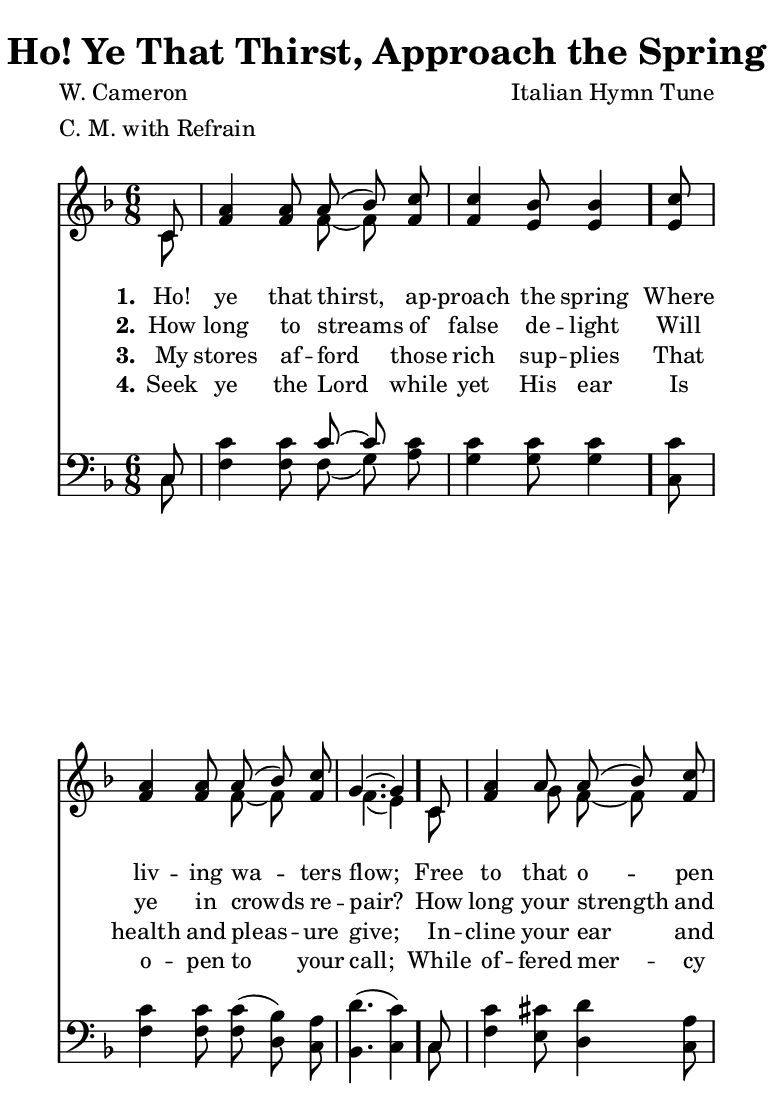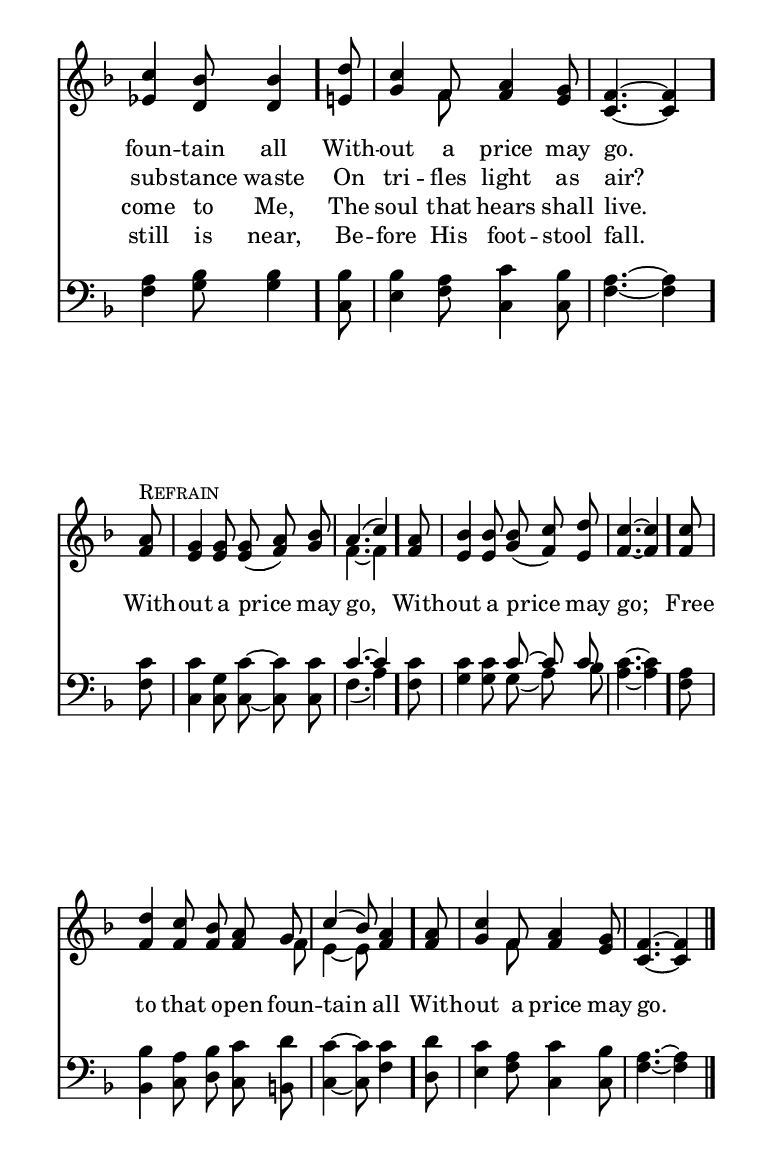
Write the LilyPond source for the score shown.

\include "common/global.ily"
\paper {
  \include "common/paper.ily"
}

\header{
  %gospel
  hymnnumber = "93"
  title = "Ho! Ye That Thirst, Approach the Spring"
  tunename = "Torino"
  meter = "C. M. with Refrain"
  poet = "W. Cameron"
  composer = "Italian Hymn Tune"
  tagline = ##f
}

% for fermata in MIDI
ta = { \tempo 4=80 }
tb = { \tempo 4=40 }

patternAA = { c8 | c4 c8 c8 c8 c8 | c4 c8 c4 }
patternAB = { c8 | c4 c8 c4    c8 | c4 c8 c4 }

patternBA = { c8 | c4 c8 c8 c8 c8 | c4.   c4 }
patternBB = { c8 | c4 c8 c4    c8 | c4.   c4 }
patternBC = { \patternAA }

global = {
  \include "common/overrides.ily"
  \override Staff.TimeSignature.style = #'numbered
  \time 6/8
  \override Score.MetronomeMark.transparent = ##t % hide all fermata changes too
  \ta
  \key f \major
  \partial 8
  \autoBeamOff
}

notesSoprano = {
\global
\relative c' {

  \changePitch \patternAA { c | a' a a( bes) c | c bes bes }
  \changePitch \patternBA { c | a a a( bes) c | g ~ g }
  \changePitch \patternAA { c, | a' a a( bes) c | c bes bes }
  \changePitch \patternBB { d | c f, a g | f ~ f }

  << s^\markup { \small \caps "Refrain" }
  \changePitch \patternBA { a | g g g( a) bes | a( c) } >>
  \changePitch \patternBA { a | bes bes bes( c) d | c ~ c }
  \changePitch \patternBC { c | d c bes a g | c( bes) a }
  \changePitch \patternBB { a | c f, a g | f ~ f }

  \bar "|."

}
}

notesAlto = {
\global
\relative e' {

  \changePitch \patternAA { c | f f f ~ f f | f e e }
  \changePitch \patternBA { e | f f f ~ f f | f( e) }
  \changePitch \patternAA { c | f g f ~ f f | ees d d }
  \changePitch \patternBB { e | g f f e | c ~ c }

  \changePitch \patternBA { f | e e e( f) g | f ~ f }
  \changePitch \patternBA { f | e e g( f) e | f ~ f }
  \changePitch \patternBC { f | f f f f f | e ~ e f }
  \changePitch \patternBB { f | g f f e | c ~ c }

}
}

notesTenor = {
\global
\relative a, {

  \changePitch \patternAA { c | c' c c ~ c c | c c c }
  \changePitch \patternBA { c | c c c( bes) a | d( c) }
  \changePitch \patternAB { c, | c' cis d a | a bes bes }
  \changePitch \patternBB { bes | bes a c bes | a ~ a }

  \changePitch \patternBA { c | c g c ~ c c | c ~ c }
  \changePitch \patternBA { c | c c c ~ c c | c ~ c }
  \changePitch \patternBC { a | bes a bes c d | c ~ c c }
  \changePitch \patternBB { d | c a c bes | a ~ a }

}
}

notesBass = {
\global
\relative f {

  \changePitch \patternAA { c | f f f( g) a | g g g }
  \changePitch \patternBA { c, | f f f( d) c | bes( c) }
  \changePitch \patternAB { c | f e d c | f g g }
  \changePitch \patternBB { c, | e f c c | f ~ f }

  \changePitch \patternBA { f | c c c ~ c c | f( a) }
  \changePitch \patternBA { f | g g g( a) bes | a ~ a }
  \changePitch \patternBC { f | bes, c d c b | c ~ c f }
  \changePitch \patternBB { d | e f c c | f ~ f }

}
}

Refrain = \lyricmode {

With -- out a price may go, \bar "."
With -- out a price may go; \bar "." \eogbreak
Free to that o -- pen foun -- tain all \bar "."
With -- out a price may go. \bar "." \eogbreak

}

wordsA = \lyricmode {
\set stanza = "1."

Ho! ye that thirst, ap -- proach the spring \bar "."
Where liv -- ing wa -- ters flow; \bar "." \eogbreak
Free to that o -- pen foun -- tain all \bar "."
With -- out a price may go. \bar "." \eogbreak

}

wordsB = \lyricmode {
\set stanza = "2."

How long to streams of false de -- light
Will ye in crowds re -- pair?
How long your strength and sub -- stance waste
On tri -- fles light as air?

\Refrain

}

wordsC = \lyricmode {
\set stanza = "3."

My stores af -- ford those rich sup -- plies
That health and pleas -- ure give;
In -- cline your ear and come to Me,
The soul that hears shall live.

}

wordsD = \lyricmode {
\set stanza = "4."

Seek ye the Lord while yet His ear
Is o -- pen to your call;
While of -- fered mer -- cy still is near,
Be -- fore His foot -- stool fall.

}

\score {
  \context ChoirStaff <<
    \context Staff = upper <<
      \set Staff.autoBeaming = ##f
      \set ChoirStaff.systemStartDelimiter = #'SystemStartBar
      \set ChoirStaff.printPartCombineTexts = ##f
      \partcombine #'(2 . 11) \notesSoprano \notesAlto
      \context NullVoice = sopranos { \voiceOne << \notesSoprano >> }
      \context Lyrics = one   \lyricsto sopranos \wordsA
      \context Lyrics = two   \lyricsto sopranos \wordsB
      \context Lyrics = three \lyricsto sopranos \wordsC
      \context Lyrics = four  \lyricsto sopranos \wordsD
    >>
    \context Staff = men <<
      \set Staff.autoBeaming = ##f
      \clef bass
      \set ChoirStaff.printPartCombineTexts = ##f
      \partcombine #'(2 . 11) \notesTenor \notesBass
    >>
  >>
  \layout {
    \include "common/layout.ily"
  }
  #(cond ((ly:get-option 'eog-midi-permitted) #{ \midi{
    \include "common/midi.ily"
  } #}))
}

\version "2.19.49"  % necessary for upgrading to future LilyPond versions.

% vi:set et ts=2 sw=2 ai nocindent syntax=lilypond:
